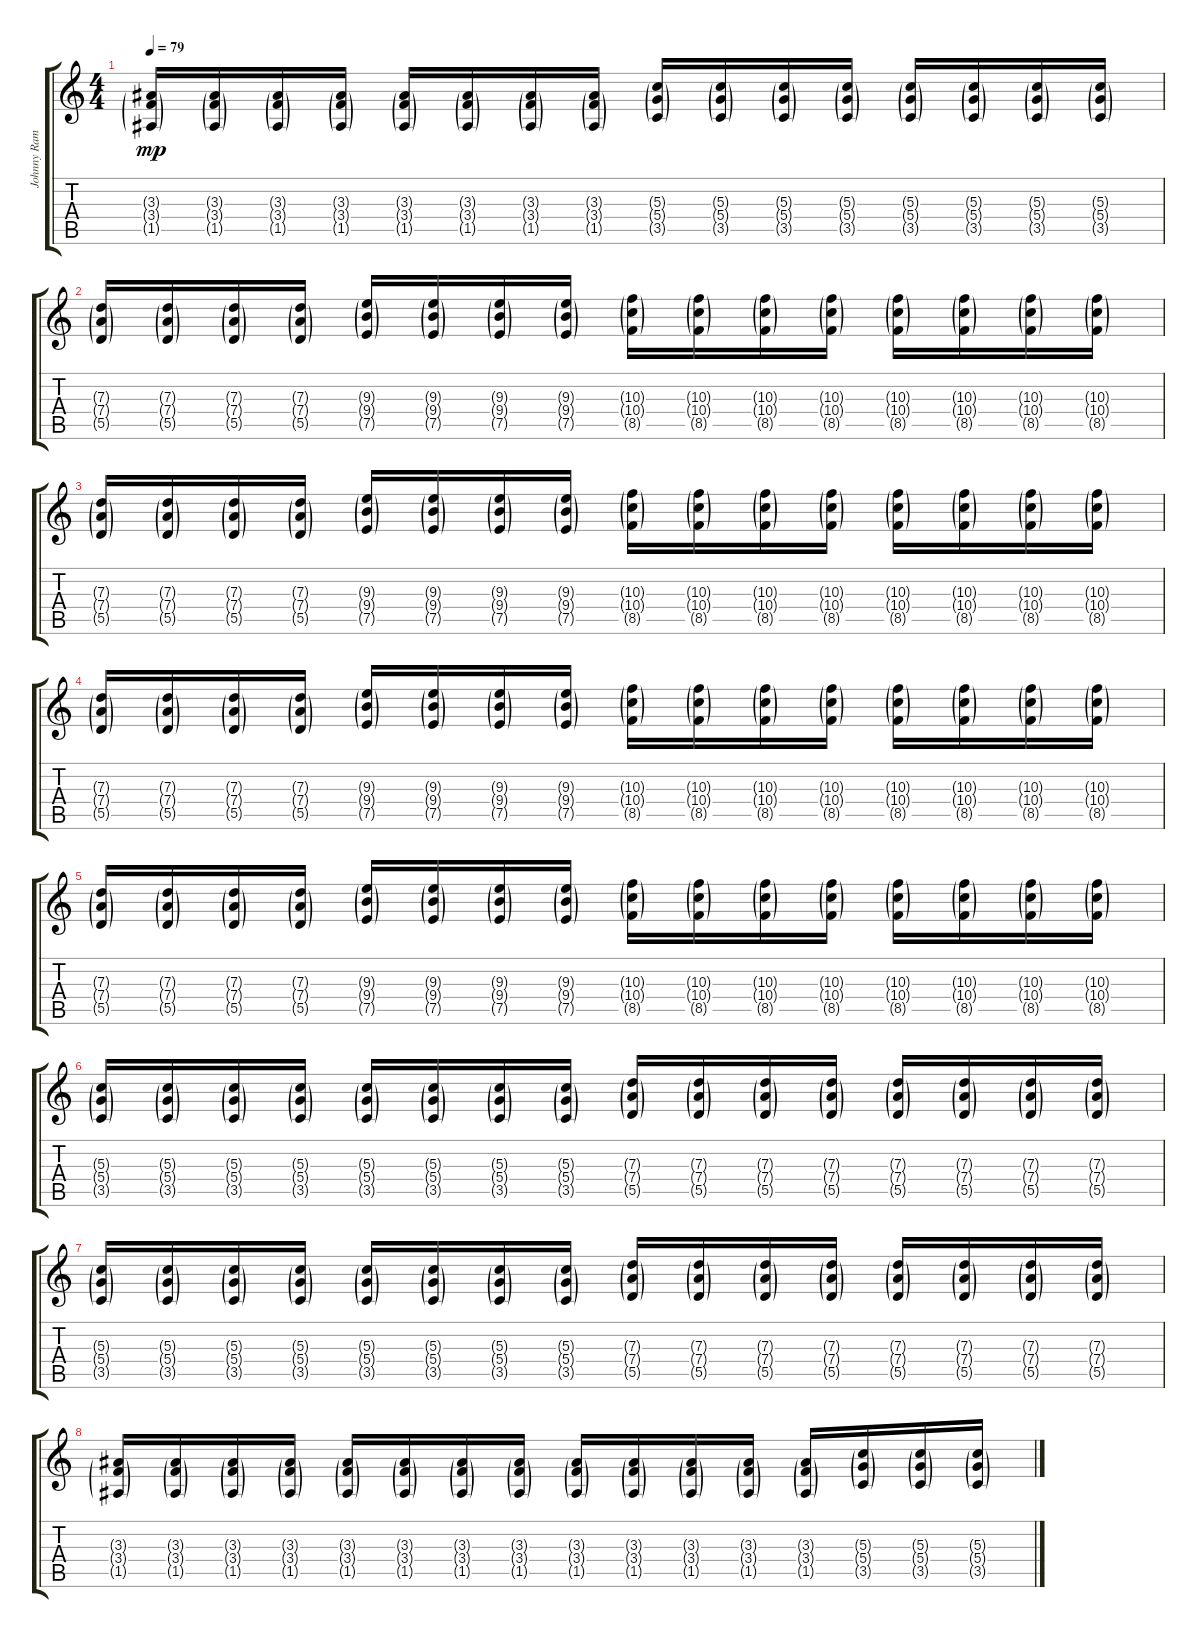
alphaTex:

\track ("Johnny Ramone" "Johnny Ram") {instrument distortionguitar}
\staff {score tabs}
\tuning (E4 B3 G3 D3 A2 E2) {hide}
\ts (4 4)
\tempo 79
\clef g2
\ks c
(3.3{g} 3.4{g} 1.5{g}).16{dy mp} (3.3{g} 3.4{g} 1.5{g}).16 (3.3{g} 3.4{g} 1.5{g}).16 (3.3{g} 3.4{g} 1.5{g}).16 (3.3{g} 3.4{g} 1.5{g}).16 (3.3{g} 3.4{g} 1.5{g}).16 (3.3{g} 3.4{g} 1.5{g}).16 (3.3{g} 3.4{g} 1.5{g}).16 (5.3{g} 5.4{g} 3.5{g}).16 (5.3{g} 5.4{g} 3.5{g}).16 (5.3{g} 5.4{g} 3.5{g}).16 (5.3{g} 5.4{g} 3.5{g}).16 (5.3{g} 5.4{g} 3.5{g}).16 (5.3{g} 5.4{g} 3.5{g}).16 (5.3{g} 5.4{g} 3.5{g}).16 (5.3{g} 5.4{g} 3.5{g}).16 |
(7.3{g} 7.4{g} 5.5{g}).16 (7.3{g} 7.4{g} 5.5{g}).16 (7.3{g} 7.4{g} 5.5{g}).16 (7.3{g} 7.4{g} 5.5{g}).16 (9.3{g} 9.4{g} 7.5{g}).16 (9.3{g} 9.4{g} 7.5{g}).16 (9.3{g} 9.4{g} 7.5{g}).16 (9.3{g} 9.4{g} 7.5{g}).16 (10.3{g} 10.4{g} 8.5{g}).16 (10.3{g} 10.4{g} 8.5{g}).16 (10.3{g} 10.4{g} 8.5{g}).16 (10.3{g} 10.4{g} 8.5{g}).16 (10.3{g} 10.4{g} 8.5{g}).16 (10.3{g} 10.4{g} 8.5{g}).16 (10.3{g} 10.4{g} 8.5{g}).16 (10.3{g} 10.4{g} 8.5{g}).16 |
(7.3{g} 7.4{g} 5.5{g}).16 (7.3{g} 7.4{g} 5.5{g}).16 (7.3{g} 7.4{g} 5.5{g}).16 (7.3{g} 7.4{g} 5.5{g}).16 (9.3{g} 9.4{g} 7.5{g}).16 (9.3{g} 9.4{g} 7.5{g}).16 (9.3{g} 9.4{g} 7.5{g}).16 (9.3{g} 9.4{g} 7.5{g}).16 (10.3{g} 10.4{g} 8.5{g}).16 (10.3{g} 10.4{g} 8.5{g}).16 (10.3{g} 10.4{g} 8.5{g}).16 (10.3{g} 10.4{g} 8.5{g}).16 (10.3{g} 10.4{g} 8.5{g}).16 (10.3{g} 10.4{g} 8.5{g}).16 (10.3{g} 10.4{g} 8.5{g}).16 (10.3{g} 10.4{g} 8.5{g}).16 |
(7.3{g} 7.4{g} 5.5{g}).16 (7.3{g} 7.4{g} 5.5{g}).16 (7.3{g} 7.4{g} 5.5{g}).16 (7.3{g} 7.4{g} 5.5{g}).16 (9.3{g} 9.4{g} 7.5{g}).16 (9.3{g} 9.4{g} 7.5{g}).16 (9.3{g} 9.4{g} 7.5{g}).16 (9.3{g} 9.4{g} 7.5{g}).16 (10.3{g} 10.4{g} 8.5{g}).16 (10.3{g} 10.4{g} 8.5{g}).16 (10.3{g} 10.4{g} 8.5{g}).16 (10.3{g} 10.4{g} 8.5{g}).16 (10.3{g} 10.4{g} 8.5{g}).16 (10.3{g} 10.4{g} 8.5{g}).16 (10.3{g} 10.4{g} 8.5{g}).16 (10.3{g} 10.4{g} 8.5{g}).16 |
(7.3{g} 7.4{g} 5.5{g}).16 (7.3{g} 7.4{g} 5.5{g}).16 (7.3{g} 7.4{g} 5.5{g}).16 (7.3{g} 7.4{g} 5.5{g}).16 (9.3{g} 9.4{g} 7.5{g}).16 (9.3{g} 9.4{g} 7.5{g}).16 (9.3{g} 9.4{g} 7.5{g}).16 (9.3{g} 9.4{g} 7.5{g}).16 (10.3{g} 10.4{g} 8.5{g}).16 (10.3{g} 10.4{g} 8.5{g}).16 (10.3{g} 10.4{g} 8.5{g}).16 (10.3{g} 10.4{g} 8.5{g}).16 (10.3{g} 10.4{g} 8.5{g}).16 (10.3{g} 10.4{g} 8.5{g}).16 (10.3{g} 10.4{g} 8.5{g}).16 (10.3{g} 10.4{g} 8.5{g}).16 |
(5.3{g} 5.4{g} 3.5{g}).16 (5.3{g} 5.4{g} 3.5{g}).16 (5.3{g} 5.4{g} 3.5{g}).16 (5.3{g} 5.4{g} 3.5{g}).16 (5.3{g} 5.4{g} 3.5{g}).16 (5.3{g} 5.4{g} 3.5{g}).16 (5.3{g} 5.4{g} 3.5{g}).16 (5.3{g} 5.4{g} 3.5{g}).16 (7.3{g} 7.4{g} 5.5{g}).16 (7.3{g} 7.4{g} 5.5{g}).16 (7.3{g} 7.4{g} 5.5{g}).16 (7.3{g} 7.4{g} 5.5{g}).16 (7.3{g} 7.4{g} 5.5{g}).16 (7.3{g} 7.4{g} 5.5{g}).16 (7.3{g} 7.4{g} 5.5{g}).16 (7.3{g} 7.4{g} 5.5{g}).16 |
(5.3{g} 5.4{g} 3.5{g}).16 (5.3{g} 5.4{g} 3.5{g}).16 (5.3{g} 5.4{g} 3.5{g}).16 (5.3{g} 5.4{g} 3.5{g}).16 (5.3{g} 5.4{g} 3.5{g}).16 (5.3{g} 5.4{g} 3.5{g}).16 (5.3{g} 5.4{g} 3.5{g}).16 (5.3{g} 5.4{g} 3.5{g}).16 (7.3{g} 7.4{g} 5.5{g}).16 (7.3{g} 7.4{g} 5.5{g}).16 (7.3{g} 7.4{g} 5.5{g}).16 (7.3{g} 7.4{g} 5.5{g}).16 (7.3{g} 7.4{g} 5.5{g}).16 (7.3{g} 7.4{g} 5.5{g}).16 (7.3{g} 7.4{g} 5.5{g}).16 (7.3{g} 7.4{g} 5.5{g}).16 |
(3.3{g} 3.4{g} 1.5{g}).16 (3.3{g} 3.4{g} 1.5{g}).16 (3.3{g} 3.4{g} 1.5{g}).16 (3.3{g} 3.4{g} 1.5{g}).16 (3.3{g} 3.4{g} 1.5{g}).16 (3.3{g} 3.4{g} 1.5{g}).16 (3.3{g} 3.4{g} 1.5{g}).16 (3.3{g} 3.4{g} 1.5{g}).16 (3.3{g} 3.4{g} 1.5{g}).16 (3.3{g} 3.4{g} 1.5{g}).16 (3.3{g} 3.4{g} 1.5{g}).16 (3.3{g} 3.4{g} 1.5{g}).16 (3.3{g} 3.4{g} 1.5{g}).16 (5.3{g} 5.4{g} 3.5{g}).16 (5.3{g} 5.4{g} 3.5{g}).16 (5.3{g} 5.4{g} 3.5{g}).16
